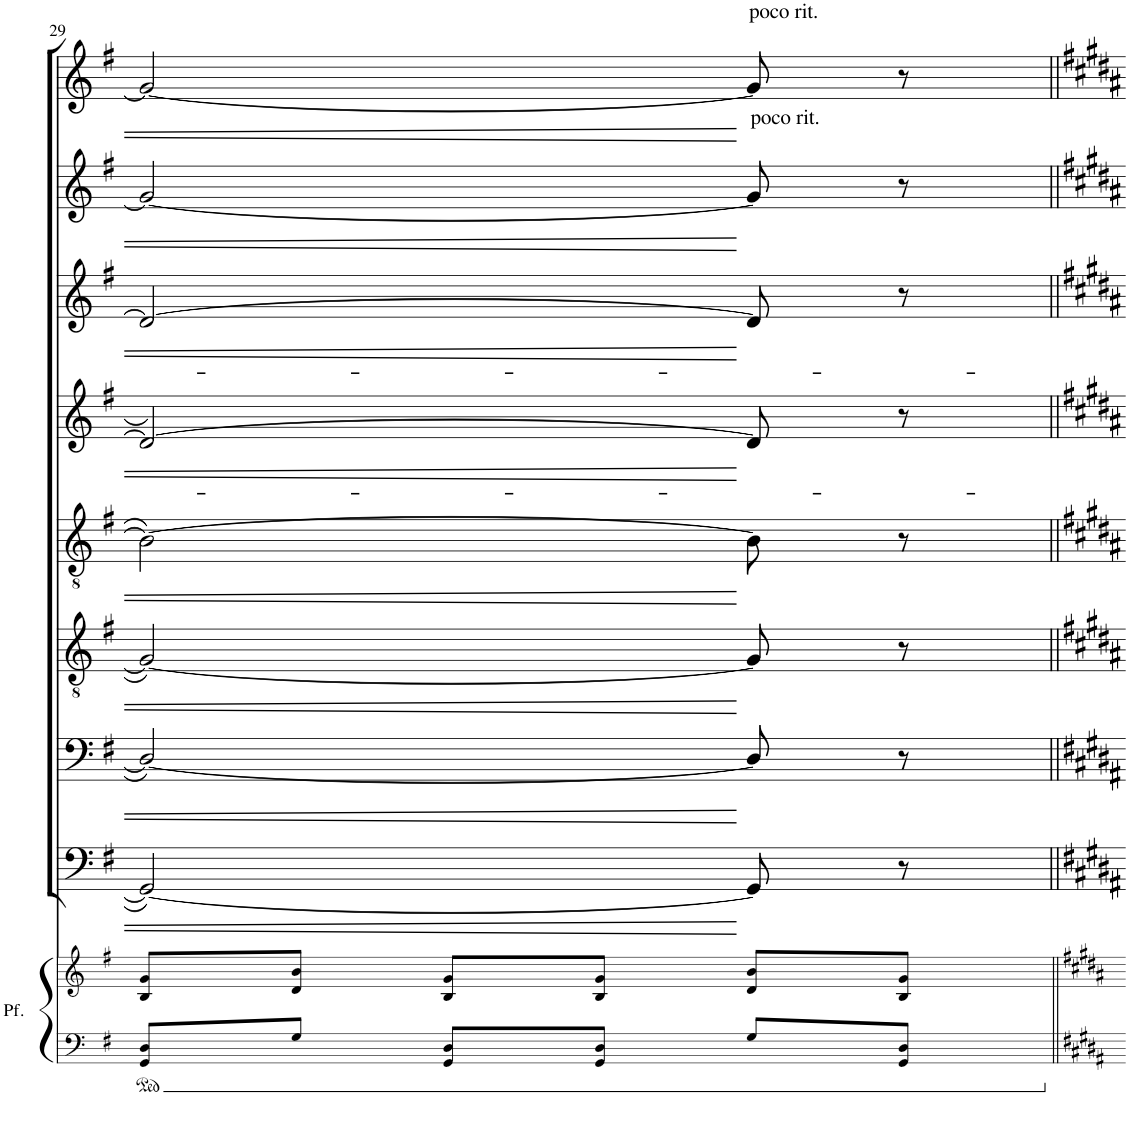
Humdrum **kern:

**kern	**kern	**kern	**kern	**kern	**kern	**kern	**kern	**kern	**kern
*part9	*part9	*part8	*part7	*part6	*part5	*part4	*part3	*part2	*part1
*staff10	*staff9	*staff8	*staff7	*staff6	*staff5	*staff4	*staff3	*staff2	*staff1
*I"Piano	*	*I"Bassi II	*I"Bassi I	*I"Tenori II	*I"Tenori I	*I"Contralti II	*I"Contralti I	*I"Soprani II	*I"Soprani I
!!LO:PB:g=z
*clefF4	*clefG2	*clefF4	*clefF4	*clefGv2	*clefGv2	*clefG2	*clefG2	*clefG2	*clefG2
*k[f#]	*k[f#]	*k[f#]	*k[f#]	*k[f#]	*k[f#]	*k[f#]	*k[f#]	*k[f#]	*k[f#]
*G:	*G:	*G:	*G:	*G:	*G:	*G:	*G:	*G:	*G:
*M3/4	*M3/4	*M3/4	*M3/4	*M3/4	*M3/4	*M3/4	*M3/4	*M3/4	*M3/4
=29	=29	=29	=29	=29	=29	=29	=29	=29	=29
*	*	*	*	*	*	*^	*^	*	*
8GG/ 8D/L	8B/ 8g/L	2GG/_	2D/_	2G/_	2B\_	2ryy	2d/_	2ryy	2d/_	2g/_	2g/_
8G/J	8d/ 8b/J	.	.	.	.	.	.	.	.	.	.
8GG/ 8D/L	8B/ 8g/L	.	.	.	.	.	.	.	.	.	.
8GG/ 8D/J	8B/ 8g/J	.	.	.	.	.	.	.	.	.	.
!	!	!	!	!	!	!	!	!	!	!	!LO:TX:a:t=poco rit.
!	!	!	!	!	!	!	!	!	!	!LO:TX:a:t=poco rit.	!
8G/L	8d/ 8b/L	8GG/]	8D/]	8G/]	8B\]	8ryy	8d/]	8ryy	8d/]	8g/]	8g/]
8GG/ 8D/J	8B/ 8g/J	8r	8r	8r	8r	8r	8ryy	8r	8ryy	8r	8r
*	*	*	*	*	*	*v	*v	*	*	*	*
*	*	*	*	*	*	*	*v	*v	*	*
=||	=||	=||	=||	=||	=||	=||	=||	=||	=||
*-	*-	*-	*-	*-	*-	*-	*-	*-	*-
